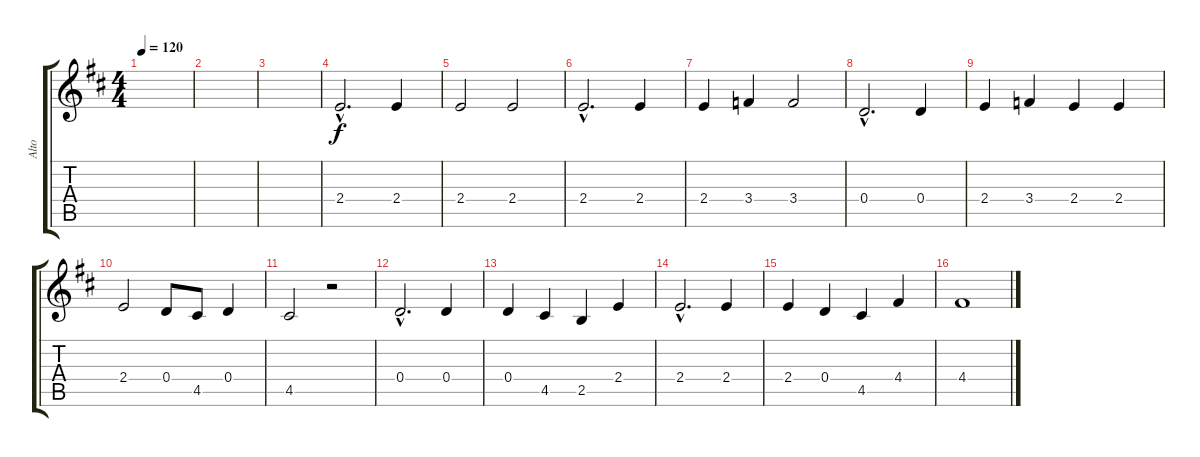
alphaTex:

\track ("Alto" "Alto") {instrument churchorgan}
\staff {score tabs}
\tuning (E5 B4 G4 D4 A3 E3) {hide}
\ts (4 4)
\tempo 120
\clef g2
\ks d
|
|
|
2.4{hac}.2{d} 2.4.4 |
2.4.2 2.4.2 |
2.4{hac}.2{d} 2.4.4 |
2.4.4 3.4.4 3.4.2 |
0.4{hac}.2{d} 0.4.4 |
2.4.4 3.4.4 2.4.4 2.4.4 |
2.4.2 0.4.8 4.5.8 0.4.4 |
4.5.2 r.2 |
0.4{hac}.2{d} 0.4.4 |
0.4.4 4.5.4 2.5.4 2.4.4 |
2.4{hac}.2{d} 2.4.4 |
2.4.4 0.4.4 4.5.4 4.4.4 |
4.4.1
